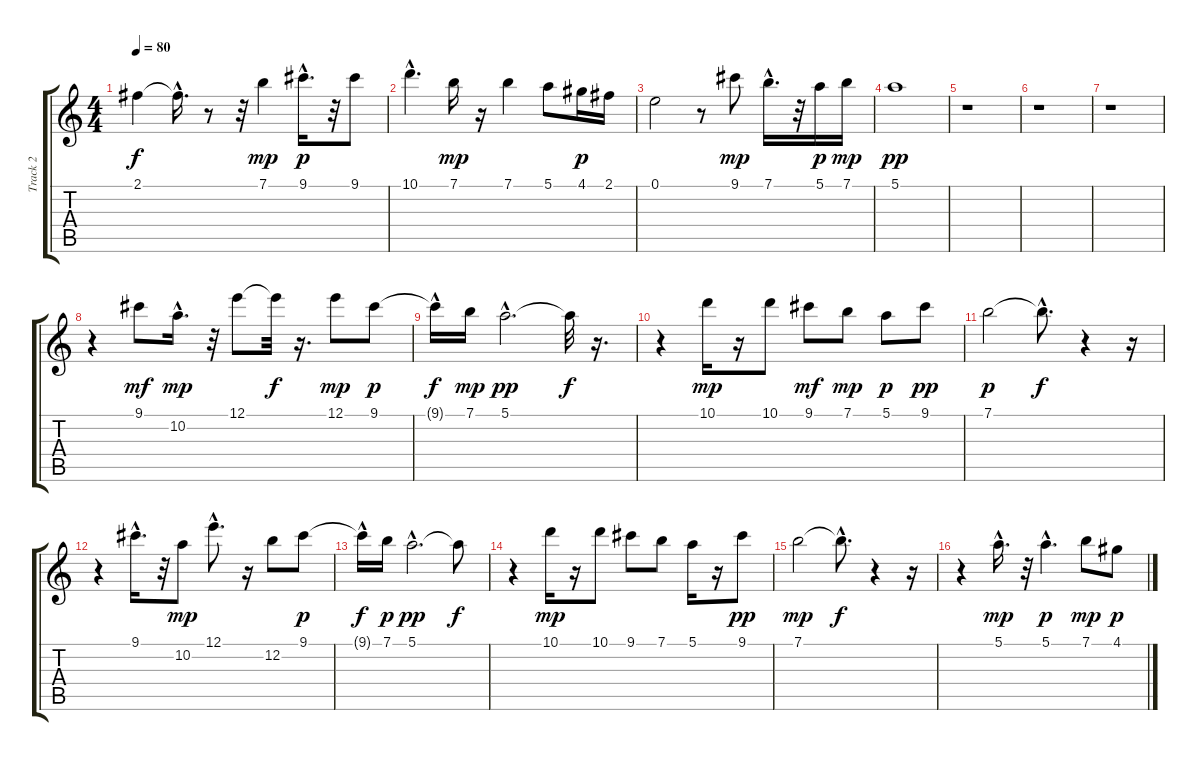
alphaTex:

\track ("Track 2" "Track 2") {instrument acousticguitarnylon}
\staff {score tabs}
\tuning (E4 B3 G3 D3 A2 E2) {hide}
\ts (4 4)
\tempo 80
\clef g2
\ks c
2.1{t}.4{dy f} 2.1{hac t}.16{d} r.8 r.32 7.1.4{dy mp} 9.1{hac}.16{d dy p} r.32 9.1.8 |
10.1{hac}.4{d} 7.1.16{dy mp} r.16 7.1.4 5.1.8 4.1.16{dy p} 2.1.16 |
0.1.2 r.8 9.1.8{dy mp} 7.1{hac}.16{d} r.32 5.1.16{dy p} 7.1.16{dy mp} |
5.1.1{dy pp} |
r.1 |
r.1 |
r.1 |
r.4 9.1.8{dy mf} 10.2{hac}.16{d dy mp} r.32 12.1.8 12.1{t}.32{dy f} r.16{d} 12.1.8{dy mp} 9.1.8{dy p} |
9.1{hac t}.16{dy f} 7.1.16{dy mp} 5.1{hac}.2{d dy pp} 5.1{t}.32{dy f} r.16{d} |
r.4 10.1.16{dy mp} r.16 10.1.8 9.1.8{dy mf} 7.1.8{dy mp} 5.1.8{dy p} 9.1.8{dy pp} |
7.1.2{dy p} 7.1{hac t}.8{d dy f} r.4 r.16 |
r.4 9.1{hac}.16{d} r.32 10.2.8{dy mp} 12.1{hac}.8{d} r.16 12.2.8 9.1.8{dy p} |
9.1{hac t}.16{dy f} 7.1.16{dy p} 5.1{hac}.2{d dy pp} 5.1{t}.8{dy f} |
r.4 10.1.16{dy mp} r.16 10.1.8 9.1.8 7.1.8 5.1.16 r.16 9.1.8{dy pp} |
7.1.2{dy mp} 7.1{hac t}.8{d dy f} r.4 r.16 |
r.4 5.1{hac}.16{d dy mp} r.32 5.1{hac}.4{d dy p} 7.1.8{dy mp} 4.1.8{dy p}
